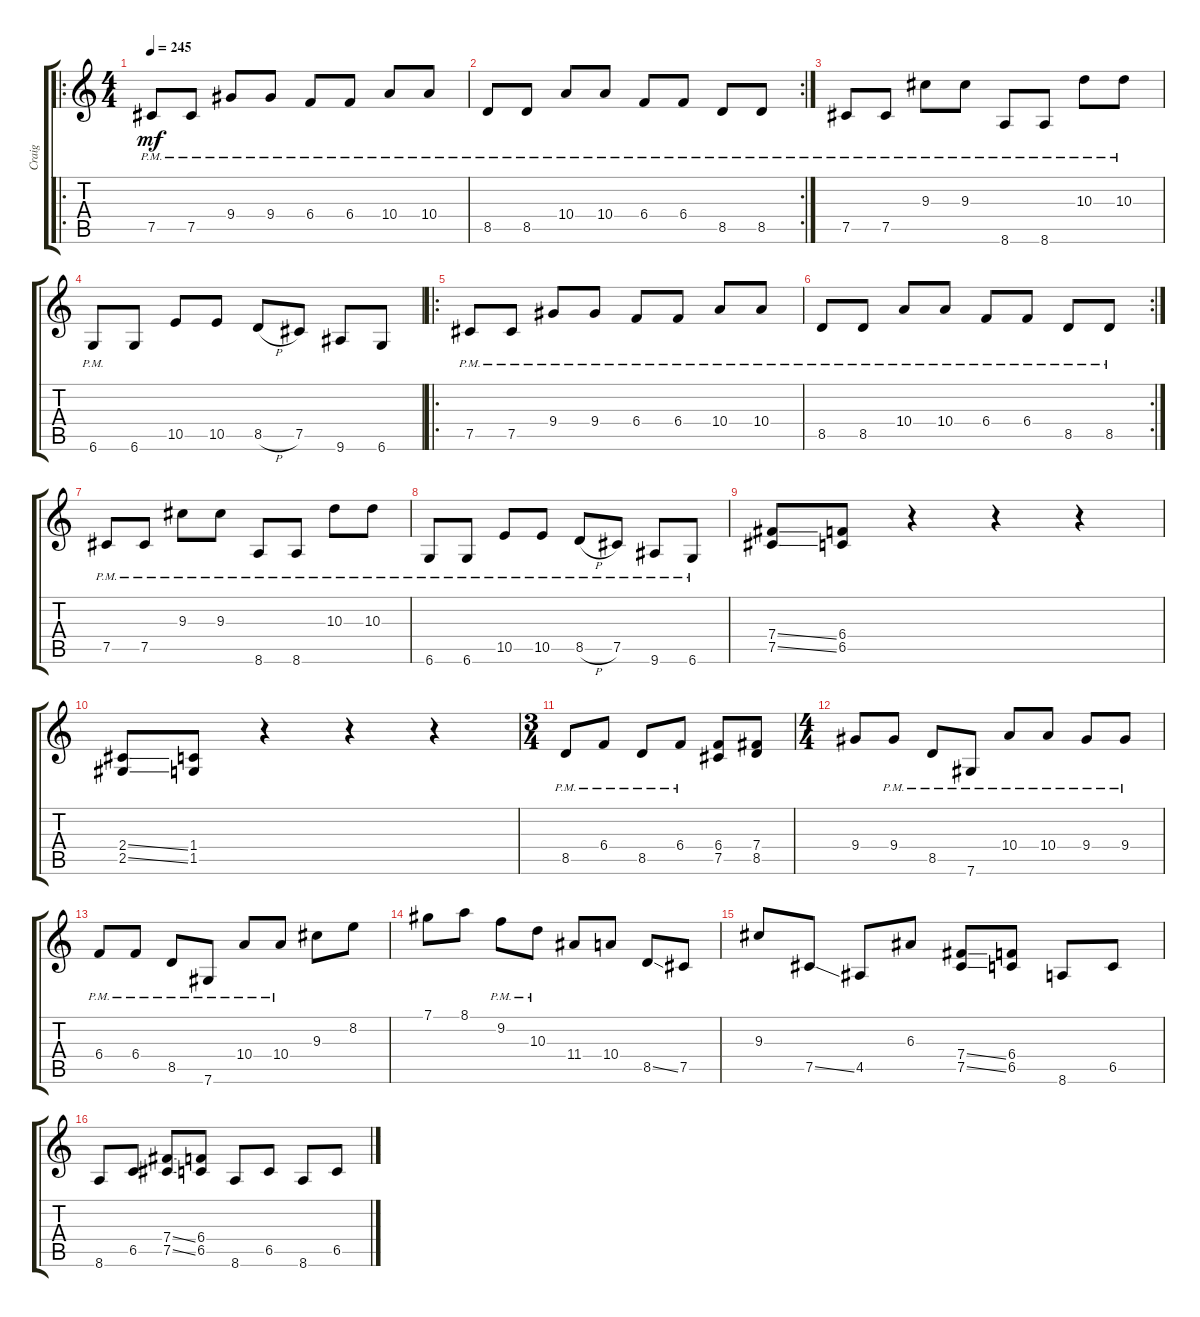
\track ("Craig" "Craig") {instrument distortionguitar}
\staff {score tabs}
\tuning (Db4 Ab3 E3 B2 Gb2 Db2) {hide}
\ro
\ts (4 4)
\tempo 245
\clef g2
\ks c
7.5{pm}.8{dy mf} 7.5{pm}.8 9.4{pm}.8 9.4{pm}.8 6.4{pm}.8 6.4{pm}.8 10.4{pm}.8 10.4{pm}.8 |
\rc 2
8.5{pm}.8 8.5{pm}.8 10.4{pm}.8 10.4{pm}.8 6.4{pm}.8 6.4{pm}.8 8.5{pm}.8 8.5{pm}.8 |
7.5{pm}.8 7.5{pm}.8 9.3{pm}.8 9.3{pm}.8 8.6{pm}.8 8.6{pm}.8 10.3{pm}.8 10.3{pm}.8 |
6.6{pm}.8 6.6.8 10.5.8 10.5.8 8.5{h}.8 7.5.8 9.6.8 6.6.8 |
\ro
7.5{pm}.8 7.5{pm}.8 9.4{pm}.8 9.4{pm}.8 6.4{pm}.8 6.4{pm}.8 10.4{pm}.8 10.4{pm}.8 |
\rc 2
8.5{pm}.8 8.5{pm}.8 10.4{pm}.8 10.4{pm}.8 6.4{pm}.8 6.4{pm}.8 8.5{pm}.8 8.5{pm}.8 |
7.5{pm}.8 7.5{pm}.8 9.3{pm}.8 9.3{pm}.8 8.6{pm}.8 8.6{pm}.8 10.3{pm}.8 10.3{pm}.8 |
6.6{pm}.8 6.6{pm}.8 10.5{pm}.8 10.5{pm}.8 8.5{h pm}.8 7.5{pm}.8 9.6{pm}.8 6.6{pm}.8 |
(7.4{ss} 7.5{ss}).8 (6.4 6.5).8 r.4 r.4 r.4 |
(2.4{ss} 2.5{ss}).8 (1.4 1.5).8 r.4 r.4 r.4 |
\ts (3 4)
8.5{pm}.8 6.4{pm}.8 8.5{pm}.8 6.4{pm}.8 (6.4 7.5).8 (7.4 8.5).8 |
\ts (4 4)
9.4.8 9.4{pm}.8 8.5{pm}.8 7.6{pm}.8 10.4{pm}.8 10.4{pm}.8 9.4{pm}.8 9.4{pm}.8 |
6.4{pm}.8 6.4{pm}.8 8.5{pm}.8 7.6{pm}.8 10.4{pm}.8 10.4{pm}.8 9.3.8 8.2.8 |
7.1.8 8.1.8 9.2{pm}.8 10.3{pm}.8 11.4.8 10.4.8 8.5{ss}.8 7.5.8 |
9.3.8 7.5{ss}.8 4.5.8 6.3.8 (7.4{ss} 7.5{ss}).8 (6.4 6.5).8 8.6.8 6.5.8 |
8.6.8 6.5.8 (7.4{ss} 7.5{ss}).8 (6.4 6.5).8 8.6.8 6.5.8 8.6.8 6.5.8
